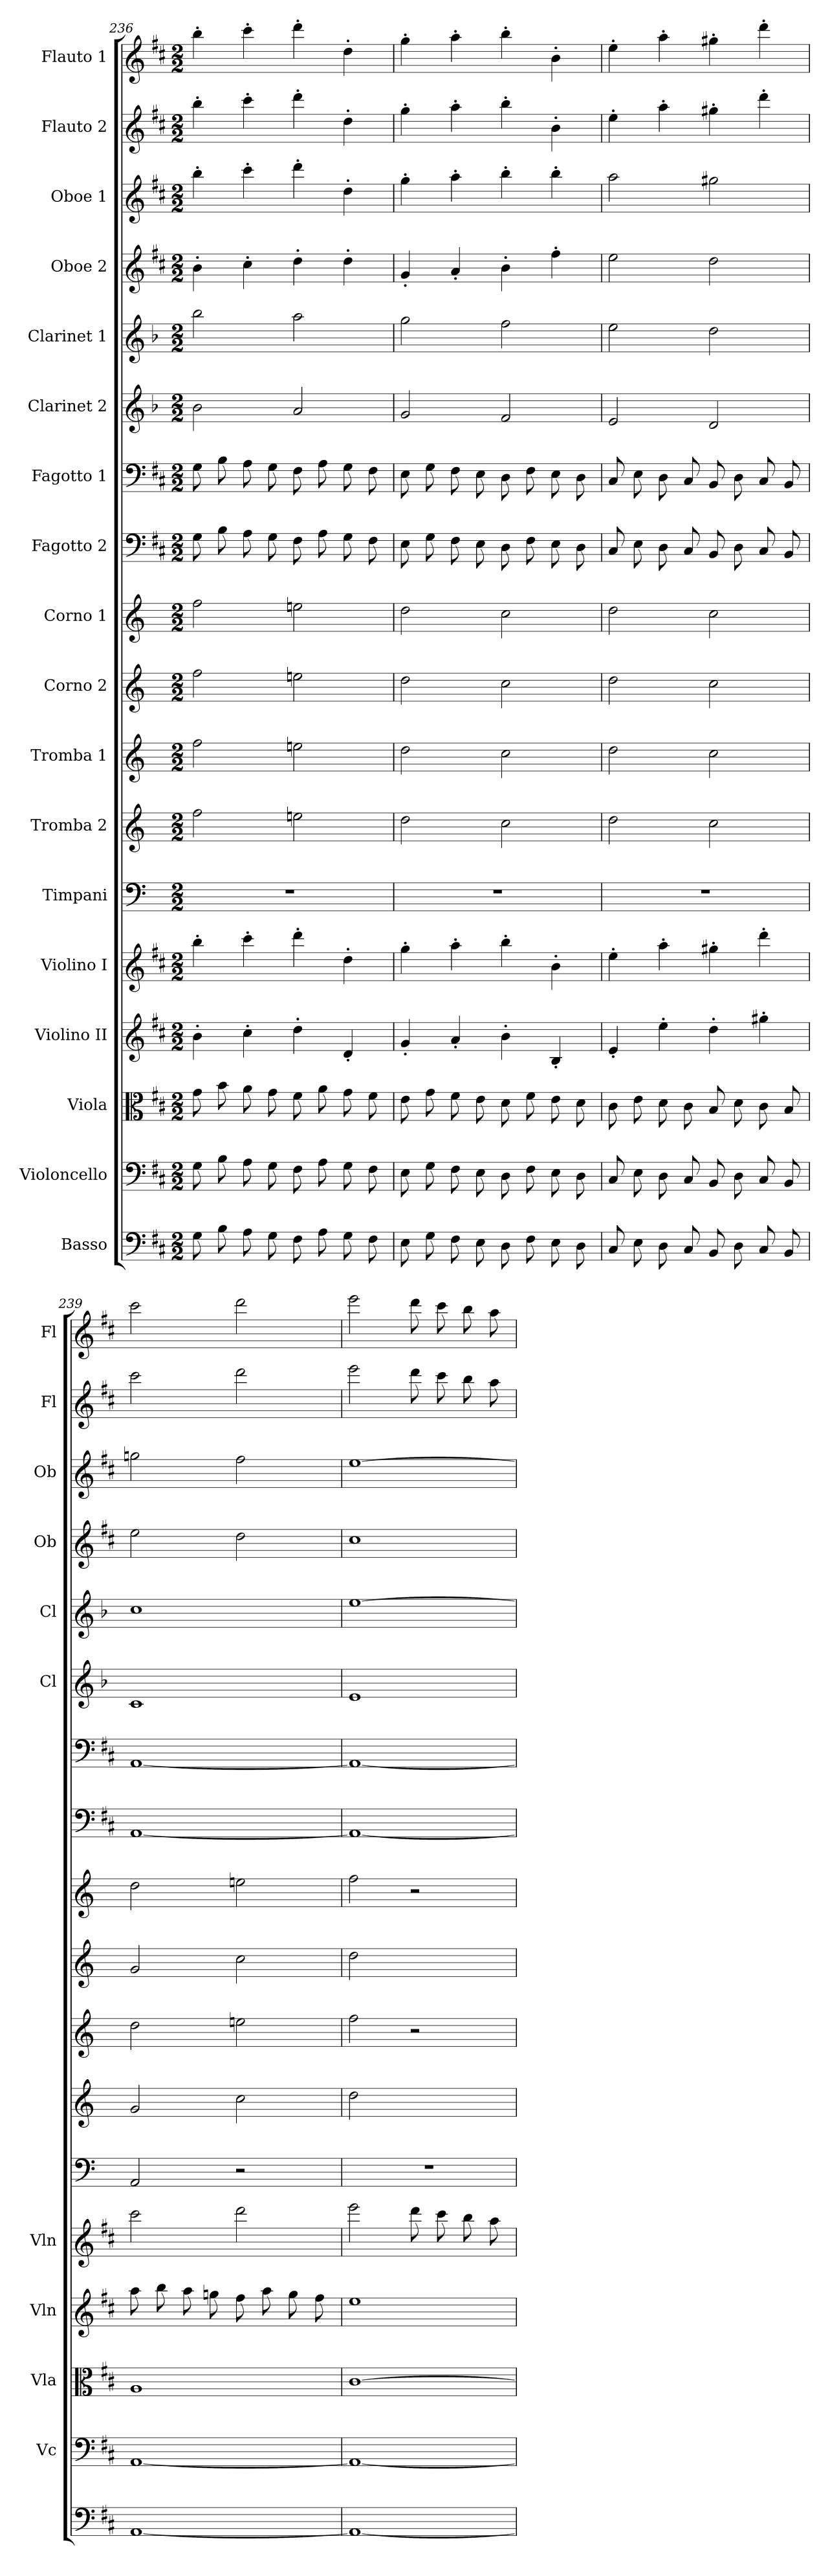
**kern	**kern	**kern	**kern	**kern	**kern	**kern	**kern	**kern	**kern	**kern	**kern	**kern	**kern	**kern	**kern	**kern	**kern
*part18	*part17	*part16	*part15	*part14	*part13	*part12	*part11	*part10	*part9	*part8	*part7	*part6	*part5	*part4	*part3	*part2	*part1
*staff18	*staff17	*staff16	*staff15	*staff14	*staff13	*staff12	*staff11	*staff10	*staff9	*staff8	*staff7	*staff6	*staff5	*staff4	*staff3	*staff2	*staff1
*I"Basso	*I"Violoncello	*I"Viola	*I"Violino II	*I"Violino I	*I"Timpani	*I"Tromba 2	*I"Tromba 1	*I"Corno 2	*I"Corno 1	*I"Fagotto 2	*I"Fagotto 1	*I"Clarinet 2	*I"Clarinet 1	*I"Oboe 2	*I"Oboe 1	*I"Flauto 2	*I"Flauto 1
*	*I'Vc	*I'Vla	*I'Vln	*I'Vln	*	*	*	*	*	*	*	*I'Cl	*I'Cl	*I'Ob	*I'Ob	*I'Fl	*I'Fl
*clefF4	*clefF4	*clefC3	*clefG2	*clefG2	*clefF4	*clefG2	*clefG2	*clefG2	*clefG2	*clefF4	*clefF4	*clefG2	*clefG2	*clefG2	*clefG2	*clefG2	*clefG2
*ITrd7c12	*	*	*	*	*	*ITrd-1c-2	*ITrd-1c-2	*ITrd6c10	*ITrd6c10	*	*	*ITrd2c3	*ITrd2c3	*	*	*	*
*k[f#c#]	*k[f#c#]	*k[f#c#]	*k[f#c#]	*k[f#c#]	*	*	*	*	*	*k[f#c#]	*k[f#c#]	*k[f#c#]	*k[f#c#]	*k[f#c#]	*k[f#c#]	*k[f#c#]	*k[f#c#]
*M2/2	*M2/2	*M2/2	*M2/2	*M2/2	*M2/2	*M2/2	*M2/2	*M2/2	*M2/2	*M2/2	*M2/2	*M2/2	*M2/2	*M2/2	*M2/2	*M2/2	*M2/2
=236	=236	=236	=236	=236	=236	=236	=236	=236	=236	=236	=236	=236	=236	=236	=236	=236	=236
8GG	8G	8g	4b'	4bb'	1r	2gg	2gg	2g	2g	8G	8G	2g	2gg	4b'	4bb'	4bb'	4bb'
8BB	8B	8b	.	.	.	.	.	.	.	8B	8B	.	.	.	.	.	.
8AA	8A	8a	4cc#'	4ccc#'	.	.	.	.	.	8A	8A	.	.	4cc#'	4ccc#'	4ccc#'	4ccc#'
8GG	8G	8g	.	.	.	.	.	.	.	8G	8G	.	.	.	.	.	.
8FF#	8F#	8f#	4dd'	4ddd'	.	2ff#X	2ff#X	2f#X	2f#X	8F#	8F#	2f#	2ff#	4dd'	4ddd'	4ddd'	4ddd'
8AA	8A	8a	.	.	.	.	.	.	.	8A	8A	.	.	.	.	.	.
8GG	8G	8g	4d'	4dd'	.	.	.	.	.	8G	8G	.	.	4dd'	4dd'	4dd'	4dd'
8FF#	8F#	8f#	.	.	.	.	.	.	.	8F#	8F#	.	.	.	.	.	.
=237	=237	=237	=237	=237	=237	=237	=237	=237	=237	=237	=237	=237	=237	=237	=237	=237	=237
8EE	8E	8e	4g'	4gg'	1r	2ee	2ee	2e	2e	8E	8E	2e	2ee	4g'	4gg'	4gg'	4gg'
8GG	8G	8g	.	.	.	.	.	.	.	8G	8G	.	.	.	.	.	.
8FF#	8F#	8f#	4a'	4aa'	.	.	.	.	.	8F#	8F#	.	.	4a'	4aa'	4aa'	4aa'
8EE	8E	8e	.	.	.	.	.	.	.	8E	8E	.	.	.	.	.	.
8DD	8D	8d	4b'	4bb'	.	2dd	2dd	2d	2d	8D	8D	2d	2dd	4b'	4bb'	4bb'	4bb'
8FF#	8F#	8f#	.	.	.	.	.	.	.	8F#	8F#	.	.	.	.	.	.
8EE	8E	8e	4B'	4b'	.	.	.	.	.	8E	8E	.	.	4ff#'	4bb'	4b'	4b'
8DD	8D	8d	.	.	.	.	.	.	.	8D	8D	.	.	.	.	.	.
=238	=238	=238	=238	=238	=238	=238	=238	=238	=238	=238	=238	=238	=238	=238	=238	=238	=238
8CC#	8C#	8c#	4e'	4ee'	1r	2ee	2ee	2e	2e	8C#	8C#	2c#	2cc#	2ee	2aa	4ee'	4ee'
8EE	8E	8e	.	.	.	.	.	.	.	8E	8E	.	.	.	.	.	.
8DD	8D	8d	4ee'	4aa'	.	.	.	.	.	8D	8D	.	.	.	.	4aa'	4aa'
8CC#	8C#	8c#	.	.	.	.	.	.	.	8C#	8C#	.	.	.	.	.	.
8BBB	8BB	8B	4dd'	4gg#X'	.	2dd	2dd	2d	2d	8BB	8BB	2B	2b	2dd	2gg#X	4gg#X'	4gg#X'
8DD	8D	8d	.	.	.	.	.	.	.	8D	8D	.	.	.	.	.	.
8CC#	8C#	8c#	4gg#X'	4ddd'	.	.	.	.	.	8C#	8C#	.	.	.	.	4ddd'	4ddd'
8BBB	8BB	8B	.	.	.	.	.	.	.	8BB	8BB	.	.	.	.	.	.
=239	=239	=239	=239	=239	=239	=239	=239	=239	=239	=239	=239	=239	=239	=239	=239	=239	=239
[1AAA	[1AA	1A	8aa	2ccc#	2AA	2a	2ee	2A	2e	[1AA	[1AA	1A	1a	2ee	2ggn	2ccc#	2ccc#
.	.	.	8bb	.	.	.	.	.	.	.	.	.	.	.	.	.	.
.	.	.	8aa	.	.	.	.	.	.	.	.	.	.	.	.	.	.
.	.	.	8ggn	.	.	.	.	.	.	.	.	.	.	.	.	.	.
.	.	.	8ff#	2ddd	2r	2dd	2ff#X	2d	2f#X	.	.	.	.	2dd	2ff#	2ddd	2ddd
.	.	.	8aa	.	.	.	.	.	.	.	.	.	.	.	.	.	.
.	.	.	8gg	.	.	.	.	.	.	.	.	.	.	.	.	.	.
.	.	.	8ff#	.	.	.	.	.	.	.	.	.	.	.	.	.	.
=240	=240	=240	=240	=240	=240	=240	=240	=240	=240	=240	=240	=240	=240	=240	=240	=240	=240
1AAA_	1AA_	[1c#	1ee	2eee	1r	2ee	2gg	2e	2g	1AA_	1AA_	1c#	[1cc#	1cc#	[1ee	2eee	2eee
.	.	.	.	8ddd	.	2ryy	2r	2ryy	2r	.	.	.	.	.	.	8ddd	8ddd
.	.	.	.	8ccc#	.	.	.	.	.	.	.	.	.	.	.	8ccc#	8ccc#
.	.	.	.	8bb	.	.	.	.	.	.	.	.	.	.	.	8bb	8bb
.	.	.	.	8aa	.	.	.	.	.	.	.	.	.	.	.	8aa	8aa
=	=	=	=	=	=	=	=	=	=	=	=	=	=	=	=	=	=
*-	*-	*-	*-	*-	*-	*-	*-	*-	*-	*-	*-	*-	*-	*-	*-	*-	*-
